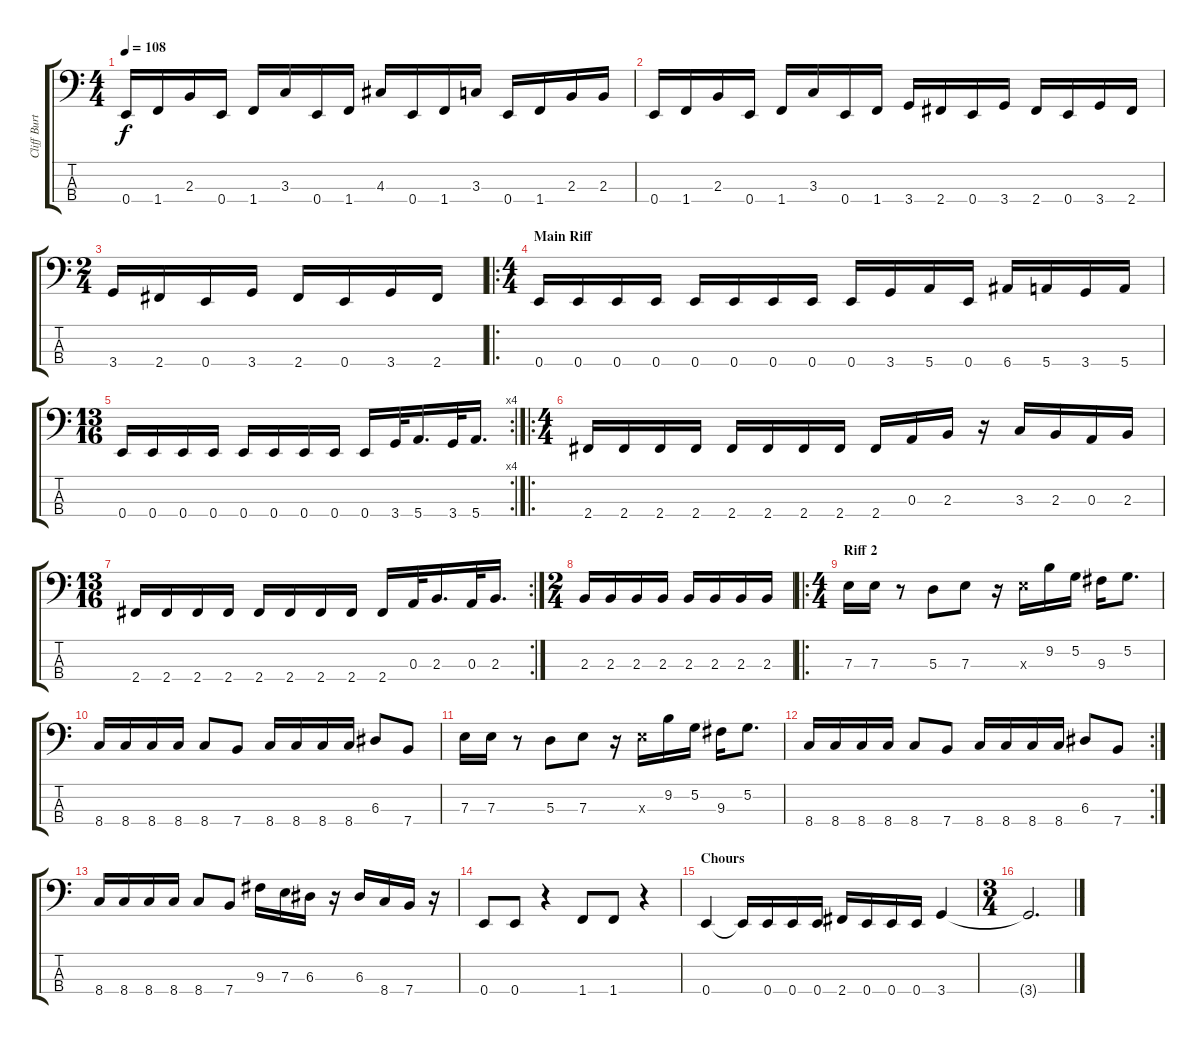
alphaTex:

\track ("Cliff Burton (bass guitar)" "Cliff Burt") {instrument electricbassfinger}
\staff {score tabs}
\tuning (G2 D2 A1 E1) {hide}
\ts (4 4)
\tempo 108
\clef f4
\ks c
0.4.16{dy f} 1.4.16 2.3.16 0.4.16 1.4.16 3.3.16 0.4.16 1.4.16 4.3.16 0.4.16 1.4.16 3.3.16 0.4.16 1.4.16 2.3.16 2.3.16 |
0.4.16 1.4.16 2.3.16 0.4.16 1.4.16 3.3.16 0.4.16 1.4.16 3.4.16 2.4.16 0.4.16 3.4.16 2.4.16 0.4.16 3.4.16 2.4.16 |
\ts (2 4)
3.4.16 2.4.16 0.4.16 3.4.16 2.4.16 0.4.16 3.4.16 2.4.16 |
\ro
\ts (4 4)
\section ("" "Main Riff")
0.4.16 0.4.16 0.4.16 0.4.16 0.4.16 0.4.16 0.4.16 0.4.16 0.4.16 3.4.16 5.4.16 0.4.16 6.4.16 5.4.16 3.4.16 5.4.16 |
\rc 4
\ts (13 16)
0.4.16 0.4.16 0.4.16 0.4.16 0.4.16 0.4.16 0.4.16 0.4.16 0.4.16 3.4.32 5.4.16{d} 3.4.32 5.4.16{d} |
\ro
\ts (4 4)
2.4.16 2.4.16 2.4.16 2.4.16 2.4.16 2.4.16 2.4.16 2.4.16 2.4.16 0.3.16 2.3.16 r.16 3.3.16 2.3.16 0.3.16 2.3.16 |
\rc 2
\ts (13 16)
2.4.16 2.4.16 2.4.16 2.4.16 2.4.16 2.4.16 2.4.16 2.4.16 2.4.16 0.3.32 2.3.16{d} 0.3.32 2.3.16{d} |
\ts (2 4)
2.3.16 2.3.16 2.3.16 2.3.16 2.3.16 2.3.16 2.3.16 2.3.16 |
\ro
\ts (4 4)
\section ("" "Riff 2")
7.3.16 7.3.16 r.8 5.3.8 7.3.8 r.16 7.3{x}.16 9.2.16 5.2.16 9.3.16 5.2.8{d} |
8.4.16 8.4.16 8.4.16 8.4.16 8.4.8 7.4.8 8.4.16 8.4.16 8.4.16 8.4.16 6.3.8 7.4.8 |
7.3.16 7.3.16 r.8 5.3.8 7.3.8 r.16 7.3{x}.16 9.2.16 5.2.16 9.3.16 5.2.8{d} |
\rc 2
8.4.16 8.4.16 8.4.16 8.4.16 8.4.8 7.4.8 8.4.16 8.4.16 8.4.16 8.4.16 6.3.8 7.4.8 |
8.4.16 8.4.16 8.4.16 8.4.16 8.4.8 7.4.8 9.3.16 7.3.16 6.3.16 r.16 6.3.16 8.4.16 7.4.16 r.16 |
0.4.8 0.4.8 r.4 1.4.8 1.4.8 r.4 |
\section ("" "Chours")
0.4.4 0.4{t}.16 0.4.16 0.4.16 0.4.16 2.4.16 0.4.16 0.4.16 0.4.16 3.4.4 |
\ts (3 4)
3.4{t}.2{d}
